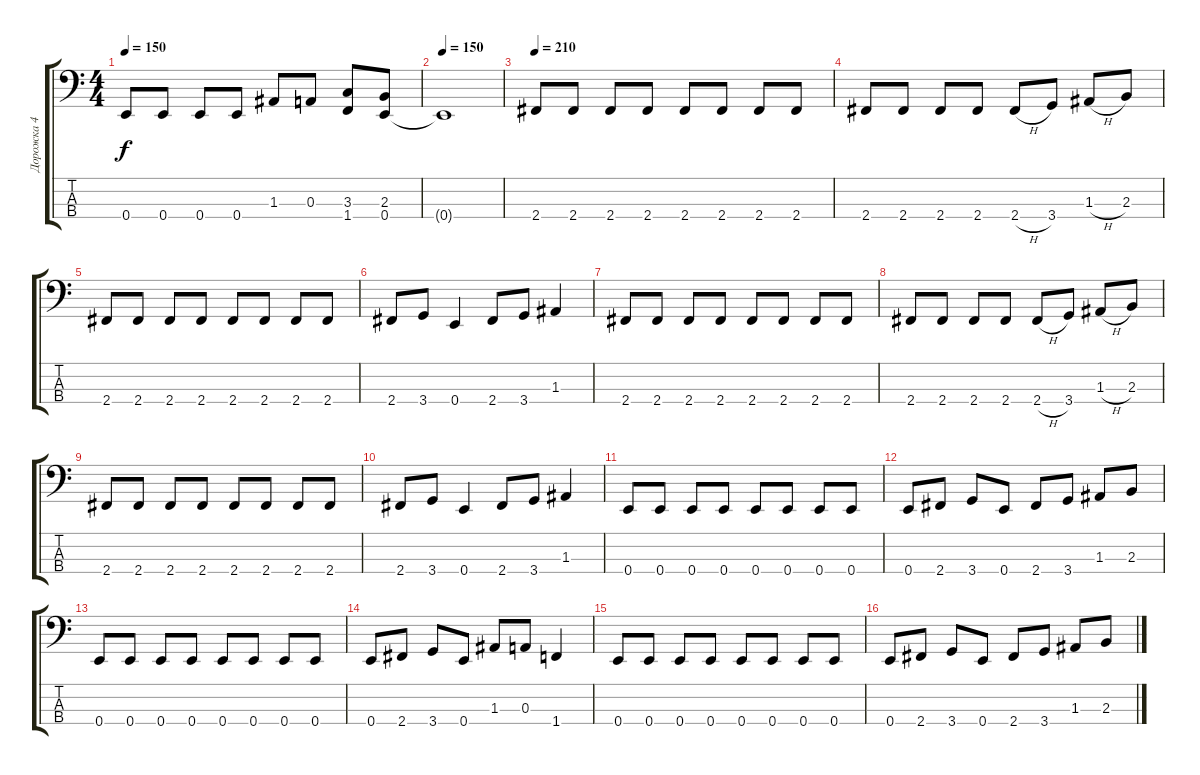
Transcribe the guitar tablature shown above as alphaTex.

\track ("Дорожка 4" "Дорожка 4") {instrument slapbass1}
\staff {score tabs}
\tuning (G2 D2 A1 E1) {hide}
\ts (4 4)
\tempo 150
\clef f4
\ks c
0.4{t}.8{dy f} 0.4.8 0.4.8 0.4.8 1.3.8 0.3.8 (3.3 1.4).8 (2.3 0.4).8 |
\tempo 150
0.4{t}.1 |
\tempo 210
2.4.8 2.4.8 2.4.8 2.4.8 2.4.8 2.4.8 2.4.8 2.4.8 |
2.4.8 2.4.8 2.4.8 2.4.8 2.4{h}.8 3.4.8 1.3{h}.8 2.3.8 |
2.4.8 2.4.8 2.4.8 2.4.8 2.4.8 2.4.8 2.4.8 2.4.8 |
2.4.8 3.4.8 0.4.4 2.4.8 3.4.8 1.3.4 |
2.4.8 2.4.8 2.4.8 2.4.8 2.4.8 2.4.8 2.4.8 2.4.8 |
2.4.8 2.4.8 2.4.8 2.4.8 2.4{h}.8 3.4.8 1.3{h}.8 2.3.8 |
2.4.8 2.4.8 2.4.8 2.4.8 2.4.8 2.4.8 2.4.8 2.4.8 |
2.4.8 3.4.8 0.4.4 2.4.8 3.4.8 1.3.4 |
0.4.8 0.4.8 0.4.8 0.4.8 0.4.8 0.4.8 0.4.8 0.4.8 |
0.4.8 2.4.8 3.4.8 0.4.8 2.4.8 3.4.8 1.3.8 2.3.8 |
0.4.8 0.4.8 0.4.8 0.4.8 0.4.8 0.4.8 0.4.8 0.4.8 |
0.4.8 2.4.8 3.4.8 0.4.8 1.3.8 0.3.8 1.4.4 |
0.4.8 0.4.8 0.4.8 0.4.8 0.4.8 0.4.8 0.4.8 0.4.8 |
0.4.8 2.4.8 3.4.8 0.4.8 2.4.8 3.4.8 1.3.8 2.3.8
